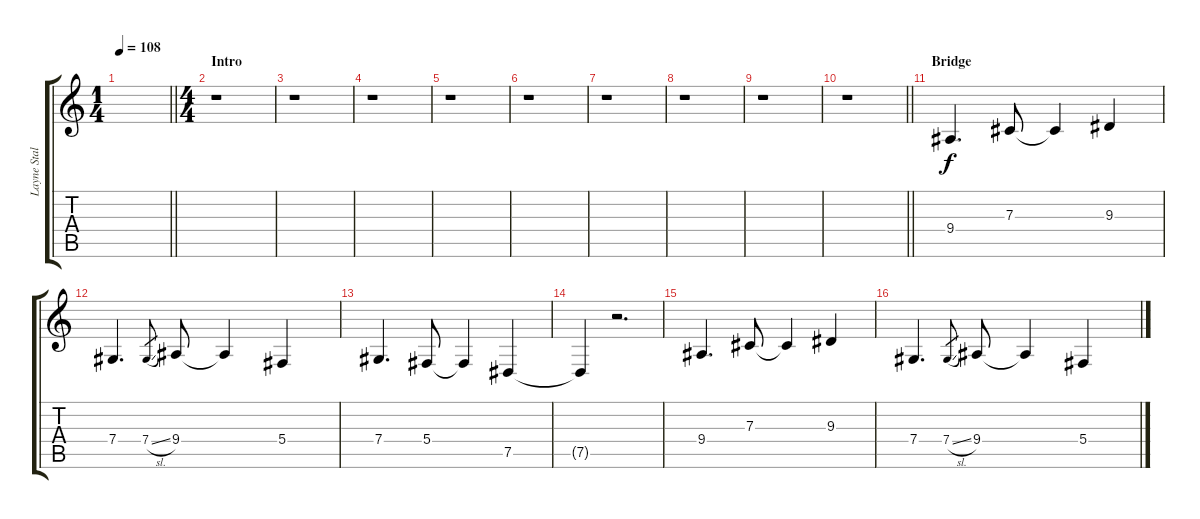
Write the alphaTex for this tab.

\track ("Layne Staley- Vocals" "Layne Stal") {instrument lead2sawtooth}
\staff {score tabs}
\tuning (Eb4 Bb3 Gb3 Db3 Ab2 Eb2) {hide}
\ts (1 4)
\tempo 108
\clef g2
\barLineRight lightlight
\ks c
|
\ts (4 4)
\section ("" "Intro")
r.1 |
r.1 |
r.1 |
r.1 |
r.1 |
r.1 |
r.1 |
r.1 |
\barLineRight lightlight
r.1 |
\section ("" "Bridge")
9.4.4{d} 7.3.8 7.3{t}.4 9.3.4 |
7.4.4{d} 7.4{sl}.8{gr} 9.4.8 9.4{t}.4 5.4.4 |
7.4.4{d} 5.4.8 5.4{t}.4 7.5.4 |
7.5{t}.4 r.2{d} |
9.4.4{d} 7.3.8 7.3{t}.4 9.3.4 |
7.4.4{d} 7.4{sl}.8{gr} 9.4.8 9.4{t}.4 5.4.4
